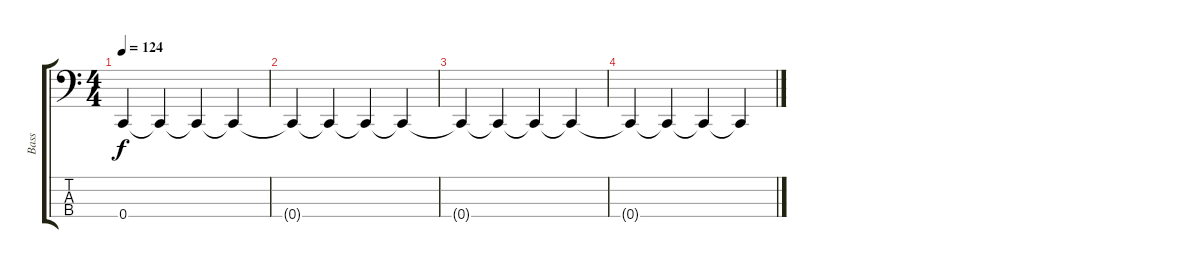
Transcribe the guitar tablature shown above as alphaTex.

\track ("Bass" "Bass") {instrument slapbass2}
\staff {score tabs}
\tuning (Eb2 Bb1 F1 C1) {hide}
\ts (4 4)
\tempo 124
\clef f4
\ks c
0.4.4{dy f volume 0} 0.4{t}.4 0.4{t}.4 0.4{t}.4 |
0.4{t}.4 0.4{t}.4 0.4{t}.4 0.4{t}.4 |
0.4{t}.4 0.4{t}.4 0.4{t}.4 0.4{t}.4 |
0.4{t}.4 0.4{t}.4 0.4{t}.4 0.4{t}.4
